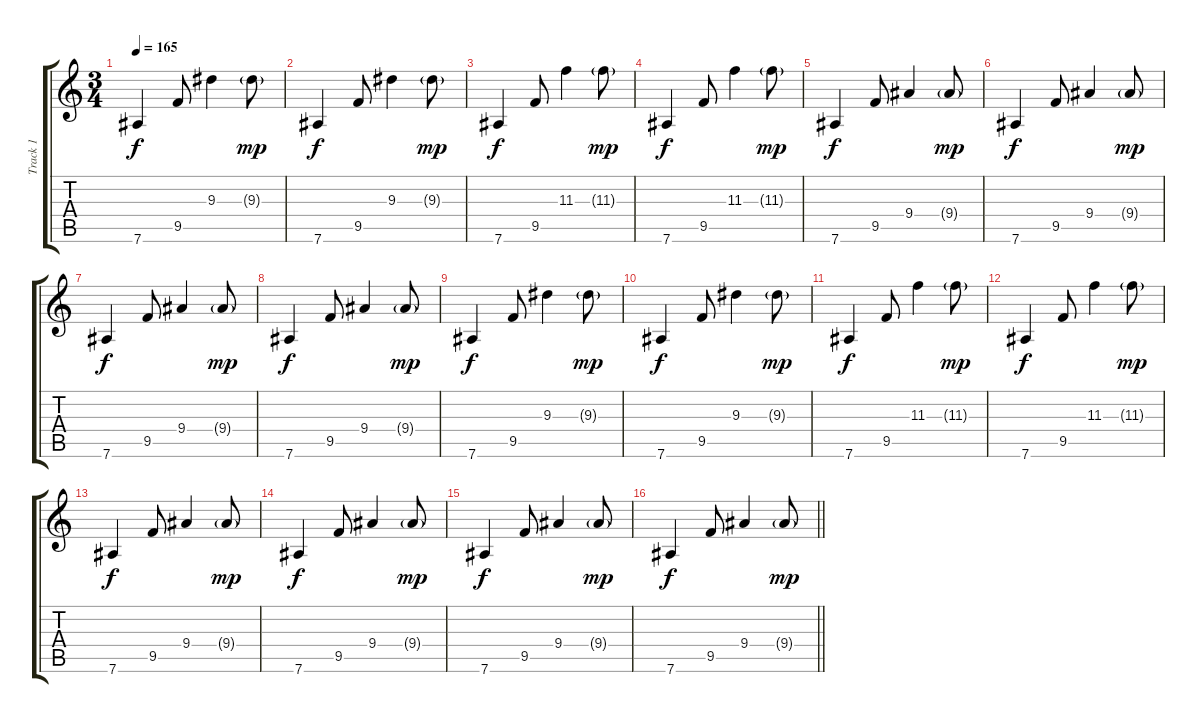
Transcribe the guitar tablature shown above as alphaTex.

\track ("Track 1" "Track 1") {instrument electricguitarjazz}
\staff {score tabs}
\tuning (Eb4 Bb3 Gb3 Db3 Ab2 Eb2) {hide}
\ts (3 4)
\tempo 165
\clef g2
\ks c
7.6.4{dy f} 9.5.8 9.3.4 9.3{g}.8{dy mp} |
7.6.4{dy f} 9.5.8 9.3.4 9.3{g}.8{dy mp} |
7.6.4{dy f} 9.5.8 11.3.4 11.3{g}.8{dy mp} |
7.6.4{dy f} 9.5.8 11.3.4 11.3{g}.8{dy mp} |
7.6.4{dy f} 9.5.8 9.4.4 9.4{g}.8{dy mp} |
7.6.4{dy f} 9.5.8 9.4.4 9.4{g}.8{dy mp} |
7.6.4{dy f} 9.5.8 9.4.4 9.4{g}.8{dy mp} |
7.6.4{dy f} 9.5.8 9.4.4 9.4{g}.8{dy mp} |
7.6.4{dy f} 9.5.8 9.3.4 9.3{g}.8{dy mp} |
7.6.4{dy f} 9.5.8 9.3.4 9.3{g}.8{dy mp} |
7.6.4{dy f} 9.5.8 11.3.4 11.3{g}.8{dy mp} |
7.6.4{dy f} 9.5.8 11.3.4 11.3{g}.8{dy mp} |
7.6.4{dy f} 9.5.8 9.4.4 9.4{g}.8{dy mp} |
7.6.4{dy f} 9.5.8 9.4.4 9.4{g}.8{dy mp} |
7.6.4{dy f} 9.5.8 9.4.4 9.4{g}.8{dy mp} |
\barLineRight lightlight
7.6.4{dy f} 9.5.8 9.4.4 9.4{g}.8{dy mp}
